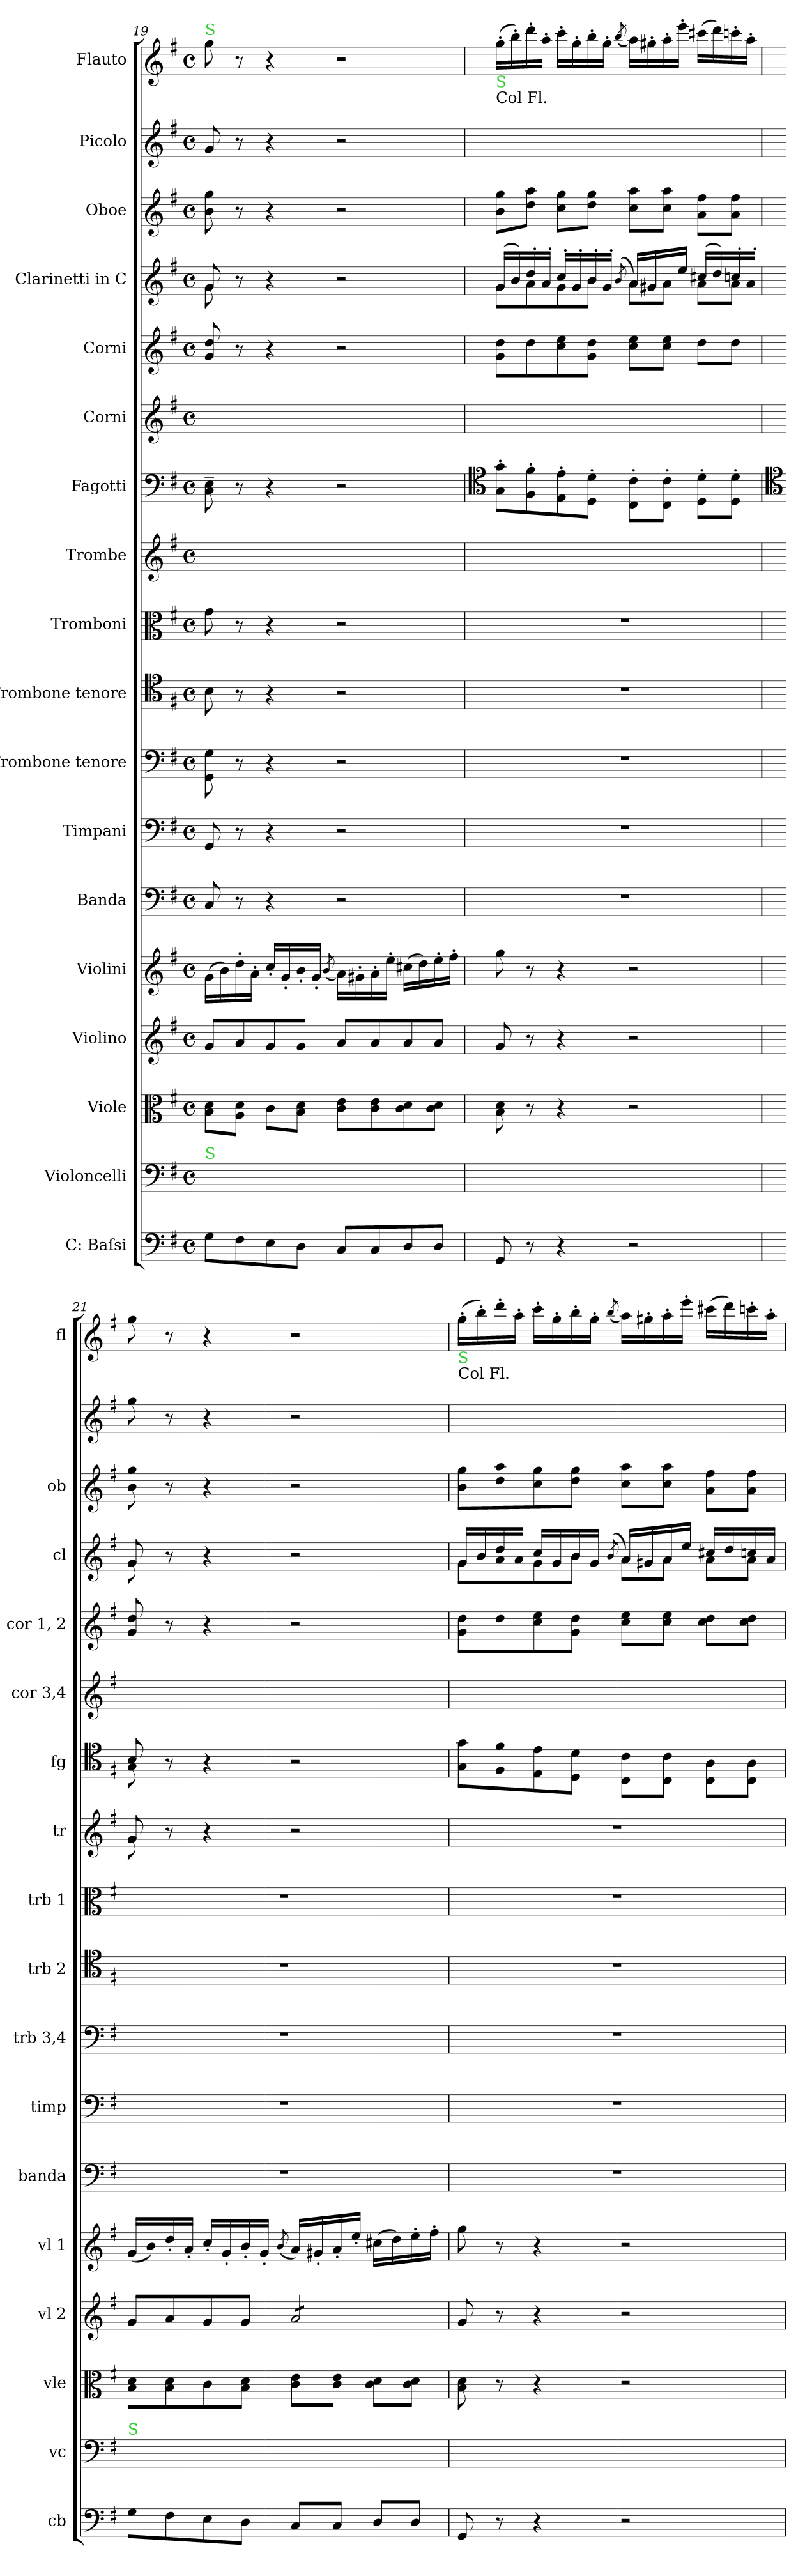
**kern	**kern	**kern	**kern	**kern	**kern	**kern	**kern	**kern	**kern	**kern	**kern	**kern	**kern	**kern	**kern	**kern	**kern
*part18	*part17	*part16	*part15	*part14	*part13	*part12	*part11	*part10	*part9	*part8	*part7	*part6	*part5	*part4	*part3	*part2	*part1
*staff18	*staff17	*staff16	*staff15	*staff14	*staff13	*staff12	*staff11	*staff10	*staff9	*staff8	*staff7	*staff6	*staff5	*staff4	*staff3	*staff2	*staff1
*I"C: Baſsi	*I"Violoncelli	*I"Viole	*I"Violino	*I"Violini	*I"Banda	*I"Timpani	*I"Trombone tenore	*I"Trombone tenore	*I"Tromboni	*I"Trombe	*I"Fagotti	*I"Corni	*I" Corni	*I"Clarinetti in C	*I"Oboe	*I"Picolo	*I"Flauto
*I'cb	*I'vc	*I'vle	*I'vl 2	*I'vl 1	*I'banda	*I'timp	*I'trb 3,4	*I'trb 2	*I'trb 1	*I'tr	*I'fg	*I'cor 3,4	*I'cor 1, 2	*I'cl	*I'ob	*	*I'fl
*clefF4	*clefF4	*clefC3	*clefG2	*clefG2	*clefF4	*clefF4	*clefF4	*clefC4	*clefC3	*clefG2	*clefF4	*clefG2	*clefG2	*clefG2	*clefG2	*clefG2	*clefG2
*k[f#]	*k[f#]	*k[f#]	*k[f#]	*k[f#]	*k[f#]	*k[f#]	*k[f#]	*k[f#]	*k[f#]	*k[f#]	*k[f#]	*k[f#]	*k[f#]	*k[f#]	*k[f#]	*k[f#]	*k[f#]
*M4/4	*M4/4	*M4/4	*M4/4	*M4/4	*M4/4	*M4/4	*M4/4	*M4/4	*M4/4	*M4/4	*M4/4	*M4/4	*M4/4	*M4/4	*M4/4	*M4/4	*M4/4
*met(c)	*met(c)	*met(c)	*met(c)	*met(c)	*met(c)	*met(c)	*met(c)	*met(c)	*met(c)	*met(c)	*met(c)	*met(c)	*met(c)	*met(c)	*met(c)	*met(c)	*met(c)
=19	=19	=19	=19	=19	=19	=19	=19	=19	=19	=19	=19	=19	=19	=19	=19	=19	=19
*	*	*	*	*	*	*	*	*	*	*	*	*	*	*^	*	*	*
!	!	!	!	!	!	!	!	!	!	!	!	!	!	!	!	!	!	!LO:TX:a:color=limegreen:t=S
!	!LO:TX:a:color=limegreen:t=S	!	!	!	!	!	!	!	!	!	!	!	!	!	!	!	!	!
8G\L	8G\Lyy	8B\ 8d\L	8g/L	(16g\LL	8C/	8GG/	8GG\ 8G\	8B\	8g\	1ryy	8C~\ 8E~\	1ryy	8g/ 8dd/	8g/	8g\	8b\ 8gg\	8g/	8gg\
.	.	.	.	16b\)	.	.	.	.	.	.	.	.	.	.	.	.	.	.
8F#\	8F#\yy	8A\ 8d\J	8a/	16dd'\	8r	8r	8r	8r	8r	.	8r	.	8r	8r	8ryy	8r	8r	8r
.	.	.	.	16a'\JJ	.	.	.	.	.	.	.	.	.	.	.	.	.	.
8E\	8E\yy	8c\L	8g/	16cc'/LL	4r	4r	4r	4r	4r	.	4r	.	4r	4r	4ryy	4r	4r	4r
.	.	.	.	16g'/	.	.	.	.	.	.	.	.	.	.	.	.	.	.
8D\J	8D\Jyy	8B\ 8d\J	8g/J	16b'/	.	.	.	.	.	.	.	.	.	.	.	.	.	.
.	.	.	.	16g'/JJ	.	.	.	.	.	.	.	.	.	.	.	.	.	.
.	.	.	.	(8qb/	.	.	.	.	.	.	.	.	.	.	.	.	.	.
8C/L	8C/Lyy	8c\ 8e\L	8a/L	16a\LL)	2r	2r	2r	2r	2r	.	2r	.	2r	2r	2ryy	2r	2r	2r
.	.	.	.	16g#X'\	.	.	.	.	.	.	.	.	.	.	.	.	.	.
8C/	8C/yy	8c\ 8e\	8a/	16a'\	.	.	.	.	.	.	.	.	.	.	.	.	.	.
.	.	.	.	16ee'\JJ	.	.	.	.	.	.	.	.	.	.	.	.	.	.
8D/	8D/yy	8c\ 8d\	8a/	(16cc#X\LL	.	.	.	.	.	.	.	.	.	.	.	.	.	.
.	.	.	.	16dd\)	.	.	.	.	.	.	.	.	.	.	.	.	.	.
8D/J	8D/Jyy	8c\ 8d\J	8a/J	16ee'\	.	.	.	.	.	.	.	.	.	.	.	.	.	.
.	.	.	.	16ff#'\JJ	.	.	.	.	.	.	.	.	.	.	.	.	.	.
=20	=20	=20	=20	=20	=20	=20	=20	=20	=20	=20	=20	=20	=20	=20	=20	=20	=20	=20
*	*	*	*	*	*	*	*	*	*	*	*clefC4	*	*	*	*	*	*	*
!	!	!	!	!	!	!	!	!	!	!	!	!	!	!	!	!	!LO:TX:a:t=Col Fl.	!
!	!	!	!	!	!	!	!	!	!	!	!	!	!	!	!	!	!LO:TX:a:color=limegreen:t=S	!
8GG/	8GG/yy	8B\ 8d\	8g/	8gg\	1r	1r	1r	1r	1r	1ryy	8G'\ 8g'\L	1ryy	8g\ 8dd\L	(16g/LL	8g\L	8b\ 8gg\L	(16gg'\LLyy	(16gg'\LL
.	.	.	.	.	.	.	.	.	.	.	.	.	.	16b/)	.	.	16bb'\yy)	16bb'\)
8r	8ryy	8r	8r	8r	.	.	.	.	.	.	8F#'\ 8f#'\	.	8dd\	16dd'/	8a\	8dd\ 8aa\J	16ddd'\yy	16ddd'\
.	.	.	.	.	.	.	.	.	.	.	.	.	.	16a'/JJ	.	.	16aa'\JJyy	16aa'\JJ
4r	4ryy	4r	4r	4r	.	.	.	.	.	.	8E'\ 8e'\	.	8cc\ 8ee\	16cc'/LL	8g\	8cc\ 8gg\L	16ccc'\LLyy	16ccc'\LL
.	.	.	.	.	.	.	.	.	.	.	.	.	.	16g'/	.	.	16gg'\yy	16gg'\
.	.	.	.	.	.	.	.	.	.	.	8D'\ 8d'\J	.	8g\ 8dd\J	16b'/	8b\J	8dd\ 8gg\J	16bb'\yy	16bb'\
.	.	.	.	.	.	.	.	.	.	.	.	.	.	16g'/JJ	.	.	16gg'\JJyy	16gg'\JJ
.	.	.	.	.	.	.	.	.	.	.	.	.	.	(>8qb/	.	.	(8qbb/yy	(8qbb/
2r	2ryy	2r	2r	2r	.	.	.	.	.	.	8C'\ 8c'\L	.	8cc\ 8ee\L	16a/LL)	8a\L	8cc\ 8aa\L	16aa\LLyy)	16aa\LL)
.	.	.	.	.	.	.	.	.	.	.	.	.	.	16g#X/	.	.	16gg#X'\yy	16gg#X'\
.	.	.	.	.	.	.	.	.	.	.	8C'\ 8c'\J	.	8cc\ 8ee\J	16a/	8a\J	8cc\ 8aa\J	16aa'\yy	16aa'\
.	.	.	.	.	.	.	.	.	.	.	.	.	.	16ee/JJ	.	.	16eee'\JJyy	16eee'\JJ
.	.	.	.	.	.	.	.	.	.	.	8D'\ 8d'\L	.	8dd\L	(16cc#X/LL	8a\L	8a\ 8ff#\L	(16ccc#X\LLyy	(16ccc#X\LL
.	.	.	.	.	.	.	.	.	.	.	.	.	.	16dd/)	.	.	16ddd\yy)	16ddd\)
.	.	.	.	.	.	.	.	.	.	.	8D'\ 8d'\J	.	8dd\J	16ccn'/	8a\J	8a\ 8ff#\J	16cccn'\yy	16cccn'\
.	.	.	.	.	.	.	.	.	.	.	.	.	.	16a'/JJ	.	.	16aa'\JJyy	16aa'\JJ
=21	=21	=21	=21	=21	=21	=21	=21	=21	=21	=21	=21	=21	=21	=21	=21	=21	=21	=21
*	*	*	*	*	*	*	*	*	*	*	*clefC4	*	*	*	*	*	*	*
*	*	*	*	*	*	*	*	*	*	*^	*^	*	*	*	*	*	*	*
!	!LO:TX:a:color=limegreen:t=S	!	!	!	!	!	!	!	!	!	!	!	!	!	!	!	!	!	!	!
8G\L	8G\Lyy	8B\ 8d\L	8g/L	(16g/LL	1r	1r	1r	1r	1r	8g/	8g\	8B/	8G\	1ryy	8g/ 8dd/	8g/	8g\	8b\ 8gg\	8gg\	8gg\
.	.	.	.	16b/)	.	.	.	.	.	.	.	.	.	.	.	.	.	.	.	.
8F#\	8F#\yy	8B\ 8d\	8a/	16dd'/	.	.	.	.	.	8r	8ryy	8r	8ryy	.	8r	8r	8ryy	8r	8r	8r
.	.	.	.	16a'/JJ	.	.	.	.	.	.	.	.	.	.	.	.	.	.	.	.
8E\	8E\yy	8c\	8g/	16cc'/LL	.	.	.	.	.	4r	4ryy	4r	4ryy	.	4r	4r	4ryy	4r	4r	4r
.	.	.	.	16g'/	.	.	.	.	.	.	.	.	.	.	.	.	.	.	.	.
8D\J	8D\Jyy	8B\ 8d\J	8g/J	16b'/	.	.	.	.	.	.	.	.	.	.	.	.	.	.	.	.
.	.	.	.	16g'/JJ	.	.	.	.	.	.	.	.	.	.	.	.	.	.	.	.
.	.	.	.	(8qb/	.	.	.	.	.	.	.	.	.	.	.	.	.	.	.	.
*	*	*	*tremolo	*	*	*	*	*	*	*	*	*	*	*	*	*	*	*	*	*
8C/L	8C/Lyy	8c\ 8e\L	8a/L	16a/LL)	.	.	.	.	.	2r	2ryy	2r	2ryy	.	2r	2r	2ryy	2r	2r	2r
.	.	.	.	16g#X'/	.	.	.	.	.	.	.	.	.	.	.	.	.	.	.	.
8C/J	8C/Jyy	8c\ 8e\J	8a/	16a'/	.	.	.	.	.	.	.	.	.	.	.	.	.	.	.	.
.	.	.	.	16ee'/JJ	.	.	.	.	.	.	.	.	.	.	.	.	.	.	.	.
8D/L	8D/Lyy	8c\ 8d\L	8a/	(16cc#X\LL	.	.	.	.	.	.	.	.	.	.	.	.	.	.	.	.
.	.	.	.	16dd\)	.	.	.	.	.	.	.	.	.	.	.	.	.	.	.	.
8D/J	8D/Jyy	8c\ 8d\J	8a/J	16ee'\	.	.	.	.	.	.	.	.	.	.	.	.	.	.	.	.
*	*	*	*Xtremolo	*	*	*	*	*	*	*	*	*	*	*	*	*	*	*	*	*
.	.	.	.	16ff#'\JJ	.	.	.	.	.	.	.	.	.	.	.	.	.	.	.	.
*	*	*	*	*	*	*	*	*	*	*v	*v	*	*	*	*	*	*	*	*	*
*	*	*	*	*	*	*	*	*	*	*	*v	*v	*	*	*	*	*	*	*
=22	=22	=22	=22	=22	=22	=22	=22	=22	=22	=22	=22	=22	=22	=22	=22	=22	=22	=22
!	!	!	!	!	!	!	!	!	!	!	!	!	!	!	!	!	!LO:TX:a:t=Col Fl.	!
!	!	!	!	!	!	!	!	!	!	!	!	!	!	!	!	!	!LO:TX:a:color=limegreen:t=S	!
8GG/	8GG/yy	8B\ 8d\	8g/	8gg\	1r	1r	1r	1r	1r	1r	8G\ 8g\L	1ryy	8g\ 8dd\L	16g/LL	8g\L	8b\ 8gg\L	(16gg'\LLyy	(16gg'\LL
.	.	.	.	.	.	.	.	.	.	.	.	.	.	16b/	.	.	16bb'\yy)	16bb'\)
8r	8ryy	8r	8r	8r	.	.	.	.	.	.	8F#\ 8f#\	.	8dd\	16dd/	8a\	8dd\ 8aa\	16ddd'\yy	16ddd'\
.	.	.	.	.	.	.	.	.	.	.	.	.	.	16a/JJ	.	.	16aa'\JJyy	16aa'\JJ
4r	4ryy	4r	4r	4r	.	.	.	.	.	.	8E\ 8e\	.	8cc\ 8ee\	16cc/LL	8g\	8cc\ 8gg\	16ccc'\LLyy	16ccc'\LL
.	.	.	.	.	.	.	.	.	.	.	.	.	.	16g/	.	.	16gg'\yy	16gg'\
.	.	.	.	.	.	.	.	.	.	.	8D\ 8d\J	.	8g\ 8dd\J	16b/	8b\J	8dd\ 8gg\J	16bb'\yy	16bb'\
.	.	.	.	.	.	.	.	.	.	.	.	.	.	16g/JJ	.	.	16gg'\JJyy	16gg'\JJ
.	.	.	.	.	.	.	.	.	.	.	.	.	.	(>8qb/	.	.	(8qbb/yy	(8qbb/
2r	2ryy	2r	2r	2r	.	.	.	.	.	.	8C\ 8c\L	.	8cc\ 8ee\L	16a/LL)	8a\L	8cc\ 8aa\L	16aa\LLyy)	16aa\LL)
.	.	.	.	.	.	.	.	.	.	.	.	.	.	16g#X/	.	.	16gg#X'\yy	16gg#X'\
.	.	.	.	.	.	.	.	.	.	.	8C\ 8c\J	.	8cc\ 8ee\J	16a/	8a\J	8cc\ 8aa\J	16aa'\yy	16aa'\
.	.	.	.	.	.	.	.	.	.	.	.	.	.	16ee/JJ	.	.	16eee'\JJyy	16eee'\JJ
.	.	.	.	.	.	.	.	.	.	.	8C\ 8A\L	.	8cc\ 8dd\L	16cc#X/LL	8a\L	8a\ 8ff#\L	(16ccc#X\LLyy	(16ccc#X\LL
.	.	.	.	.	.	.	.	.	.	.	.	.	.	16dd/	.	.	16ddd\yy)	16ddd\)
.	.	.	.	.	.	.	.	.	.	.	8C\ 8A\J	.	8cc\ 8dd\J	16ccn/	8a\J	8a\ 8ff#\J	16cccn'\yy	16cccn'\
.	.	.	.	.	.	.	.	.	.	.	.	.	.	16a/JJ	.	.	16aa'\JJyy	16aa'\JJ
*	*	*	*	*	*	*	*	*	*	*	*	*	*	*v	*v	*	*	*
=	=	=	=	=	=	=	=	=	=	=	=	=	=	=	=	=	=
*-	*-	*-	*-	*-	*-	*-	*-	*-	*-	*-	*-	*-	*-	*-	*-	*-	*-
